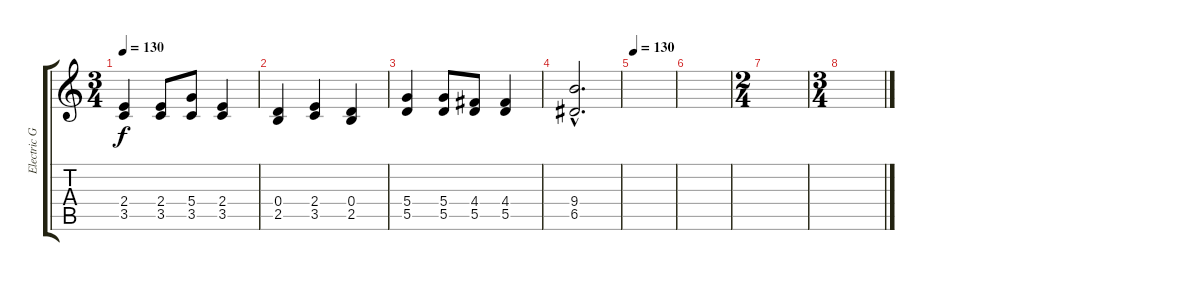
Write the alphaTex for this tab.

\track ("Electric Guitar" "Electric G") {instrument electricguitarclean}
\staff {score tabs}
\tuning (E4 B3 G3 D3 A2 E2) {hide}
\ts (3 4)
\tempo 130
\clef g2
\ks c
(2.4 3.5).4{dy f} (2.4 3.5).8 (5.4 3.5).8 (2.4 3.5).4 |
(0.4 2.5).4 (2.4 3.5).4 (0.4 2.5).4 |
(5.4 5.5).4 (5.4 5.5).8 (4.4 5.5).8 (4.4 5.5).4 |
(9.4{hac} 6.5{hac}).2{d} |
\tempo 130
|
|
\ts (2 4)
|
\ts (3 4)
